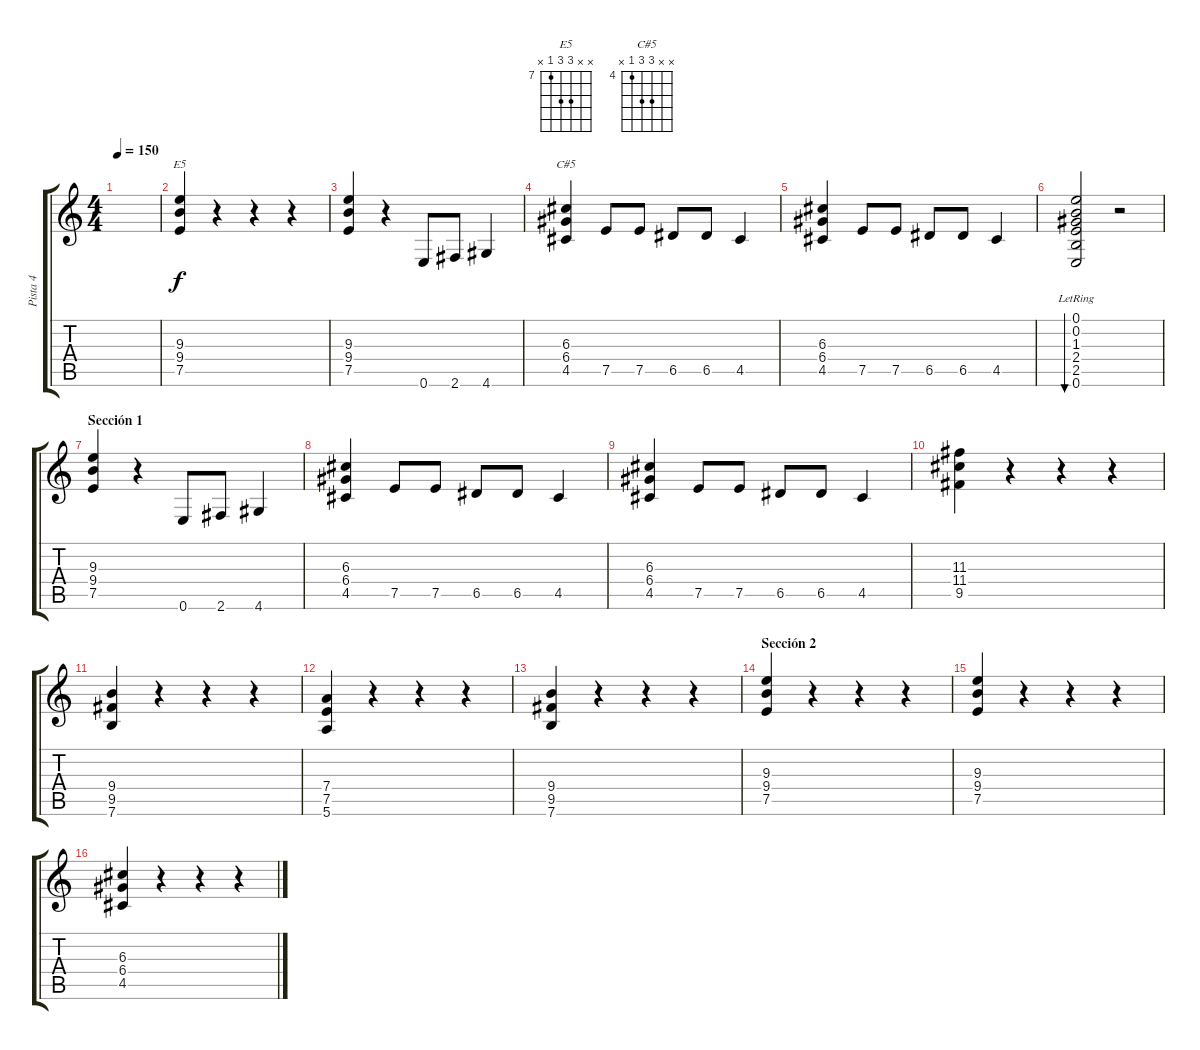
\track ("Pista 4" "Pista 4") {instrument electricguitarclean}
\staff {score tabs}
\tuning (E4 B3 G3 D3 A2 E2) {hide}
\chord ("E5" x x 9 9 7 x) {firstfret 7}
\chord ("C#5" x x 6 6 4 x) {firstfret 4}
\ts (4 4)
\tempo 150
\clef g2
\ks c
|
(9.3 9.4 7.5).4{ch "E5"} r.4 r.4 r.4 |
(9.3 9.4 7.5).4{dy f} r.4 0.6.8 2.6.8 4.6.4 |
(6.3 6.4 4.5).4{ch "C#5"} 7.5.8 7.5.8 6.5.8 6.5.8 4.5.4 |
(6.3 6.4 4.5).4 7.5.8 7.5.8 6.5.8 6.5.8 4.5.4 |
(0.1 0.2 1.3 2.4{lr} 2.5 0.6).2{bu 240} r.2 |
\section ("" "Sección 1")
(9.3 9.4 7.5).4 r.4 0.6.8 2.6.8 4.6.4 |
(6.3 6.4 4.5).4 7.5.8 7.5.8 6.5.8 6.5.8 4.5.4 |
(6.3 6.4 4.5).4 7.5.8 7.5.8 6.5.8 6.5.8 4.5.4 |
(11.3 11.4 9.5).4 r.4 r.4 r.4 |
(9.4 9.5 7.6).4 r.4 r.4 r.4 |
(7.4 7.5 5.6).4 r.4 r.4 r.4 |
(9.4 9.5 7.6).4 r.4 r.4 r.4 |
\section ("" "Sección 2")
(9.3 9.4 7.5).4 r.4 r.4 r.4 |
(9.3 9.4 7.5).4 r.4 r.4 r.4 |
(6.3 6.4 4.5).4{instrument electricguitarclean} r.4 r.4 r.4
